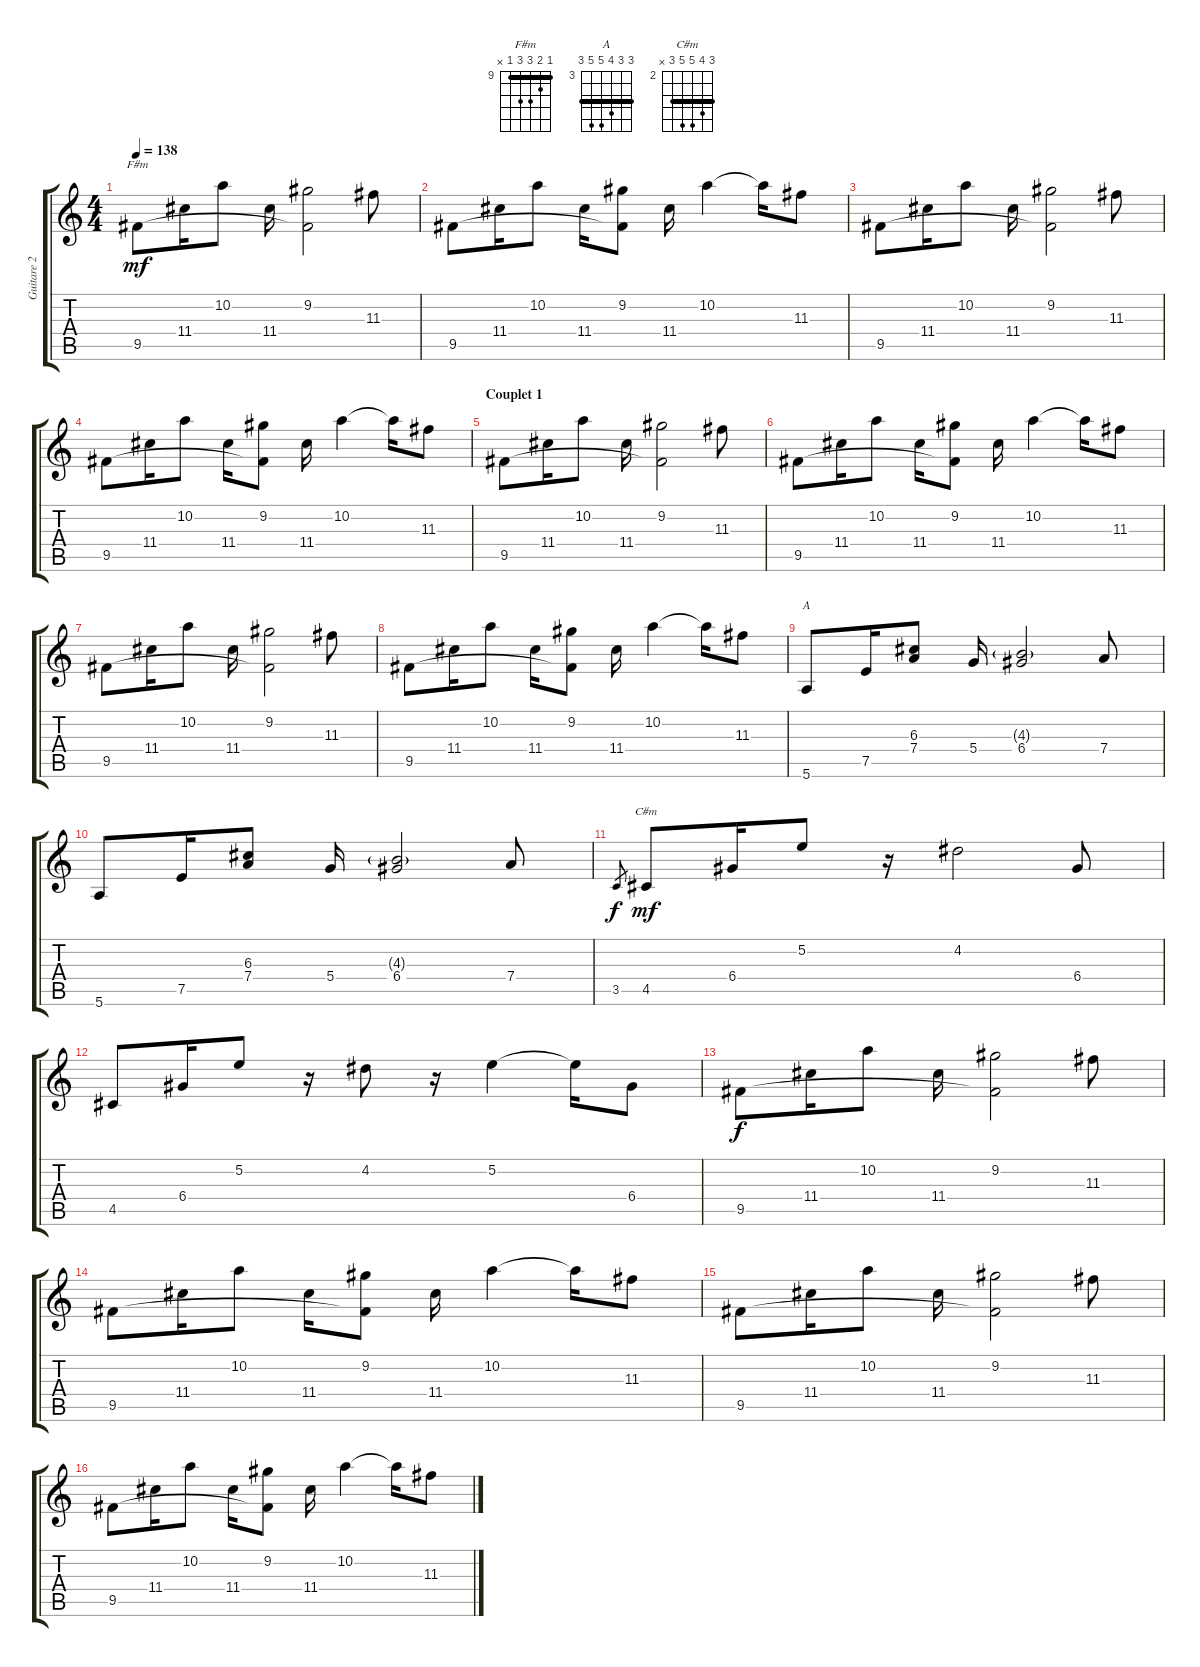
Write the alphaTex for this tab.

\track ("Guitare 2" "Guitare 2") {instrument distortionguitar}
\staff {score tabs}
\tuning (E4 B3 G3 D3 A2 E2) {hide}
\chord ("F#m" 9 10 11 11 9 x) {firstfret 9 barre 9}
\chord ("A" 5 5 6 7 7 5) {firstfret 3 barre 5}
\chord ("C#m" 4 5 6 6 4 x) {firstfret 2 barre 4}
\ts (4 4)
\tempo 138
\clef g2
\ks c
9.5.8{ch "F#m" dy mf instrument distortionguitar} 11.4.16 10.2.8 11.4.16 (9.2 9.5{t}).2 11.3.8 |
9.5.8 11.4.16 10.2.8 11.4.16 (9.2 9.5{t}).8 11.4.16 10.2.4 10.2{t}.16 11.3.8 |
9.5.8 11.4.16 10.2.8 11.4.16 (9.2 9.5{t}).2 11.3.8 |
9.5.8 11.4.16 10.2.8 11.4.16 (9.2 9.5{t}).8 11.4.16 10.2.4 10.2{t}.16 11.3.8 |
\section ("" "Couplet 1")
9.5.8 11.4.16 10.2.8 11.4.16 (9.2 9.5{t}).2 11.3.8 |
9.5.8 11.4.16 10.2.8 11.4.16 (9.2 9.5{t}).8 11.4.16 10.2.4 10.2{t}.16 11.3.8 |
9.5.8 11.4.16 10.2.8 11.4.16 (9.2 9.5{t}).2 11.3.8 |
9.5.8 11.4.16 10.2.8 11.4.16 (9.2 9.5{t}).8 11.4.16 10.2.4 10.2{t}.16 11.3.8 |
5.6.8{ch "A"} 7.5.16 (6.3 7.4).8 5.4.16 (4.3{g} 6.4).2 7.4.8 |
5.6.8 7.5.16 (6.3 7.4).8 5.4.16 (4.3{g} 6.4).2 7.4.8 |
3.5.8{gr dy f} 4.5.8{ch "C#m" dy mf} 6.4.16 5.2.8 r.16 4.2.2 6.4.8 |
4.5.8 6.4.16 5.2.8 r.16 4.2.8 r.16 5.2.4 5.2{t}.16 6.4.8 |
9.5.8{dy f} 11.4.16 10.2.8 11.4.16 (9.2 9.5{t}).2 11.3.8 |
9.5.8 11.4.16 10.2.8 11.4.16 (9.2 9.5{t}).8 11.4.16 10.2.4 10.2{t}.16 11.3.8 |
9.5.8 11.4.16 10.2.8 11.4.16 (9.2 9.5{t}).2 11.3.8 |
9.5.8 11.4.16 10.2.8 11.4.16 (9.2 9.5{t}).8 11.4.16 10.2.4 10.2{t}.16 11.3.8
